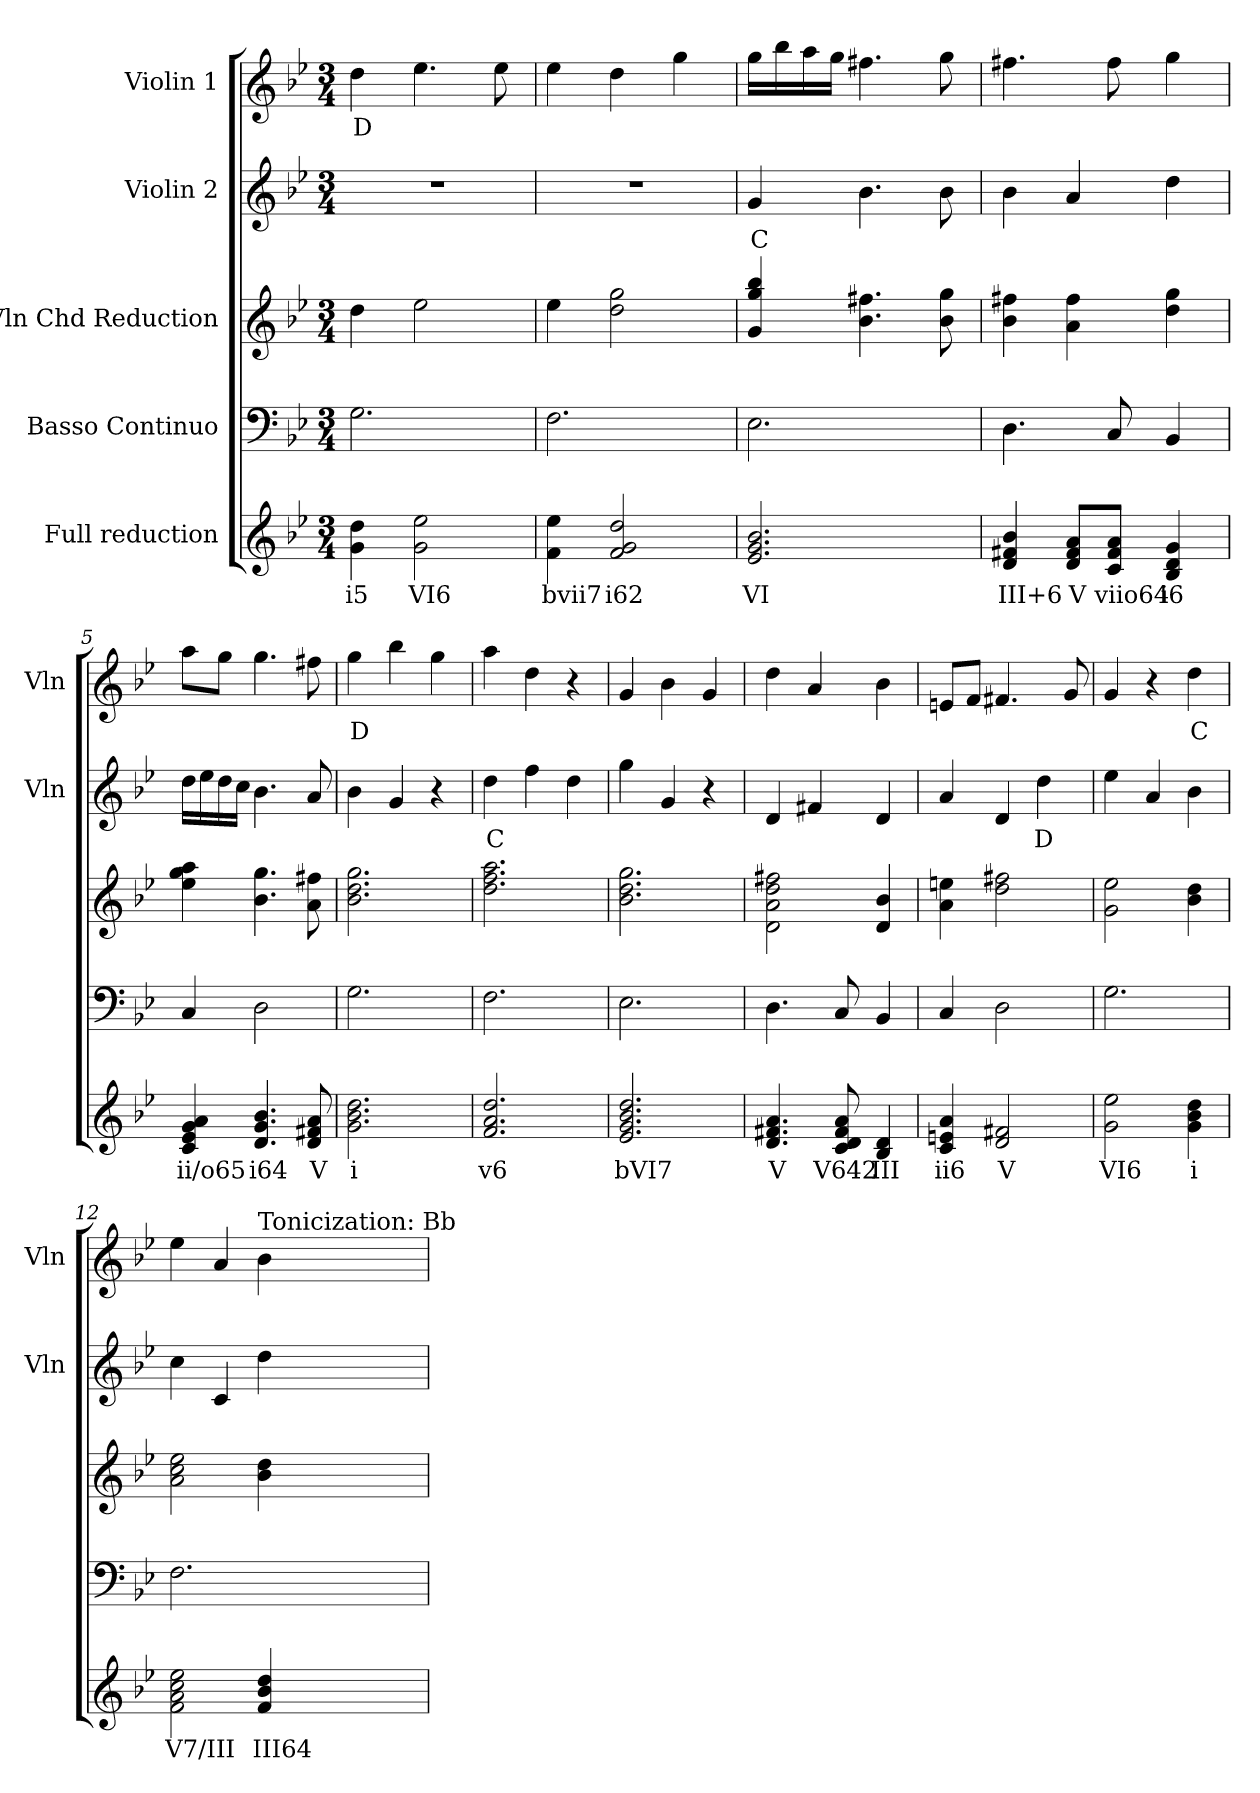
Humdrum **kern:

**kern	**text	**kern	**kern	**kern	**text	**kern	**text
*part5	*part5	*part4	*part3	*part2	*part2	*part1	*part1
*staff5	*staff5	*staff4	*staff3	*staff2	*staff2	*staff1	*staff1
*I"Full reduction	*	*I"Basso Continuo	*I"Vln Chd Reduction	*I"Violin 2	*	*I"Violin 1	*
*	*	*	*	*I'Vln	*	*I'Vln	*
*clefG2	*	*clefF4	*clefG2	*clefG2	*	*clefG2	*
*k[b-e-]	*	*k[b-e-]	*k[b-e-]	*k[b-e-]	*	*k[b-e-]	*
*M3/4	*	*M3/4	*M3/4	*M3/4	*	*M3/4	*
=1	=1	=1	=1	=1	=1	=1	=1
!	!LO:LY:b	!	!	!	!	!	!LO:LY:b
4g\ 4dd\	i5	2.G\	4dd\	2.r	.	4dd\	D
!	!LO:LY:b	!	!	!	!	!	!
2g\ 2ee-\	VI6	.	2ee-\	.	.	4.ee-\	.
.	.	.	.	.	.	8ee-\	.
=2	=2	=2	=2	=2	=2	=2	=2
!	!LO:LY:b	!	!	!	!	!	!
4f\ 4ee-\	bvii7	2.F\	4ee-\	2.r	.	4ee-\	.
!	!LO:LY:b	!	!	!	!	!	!
2f/ 2g/ 2dd/	i62	.	2dd\ 2gg\	.	.	4dd\	.
.	.	.	.	.	.	4gg\	.
=3	=3	=3	=3	=3	=3	=3	=3
!	!LO:LY:b	!	!	!	!LO:LY:b	!	!
2.e-/ 2.g/ 2.b-/	VI	2.E-\	4g/ 4gg/ 4bb-/	4g/	C	16gg\LL	.
.	.	.	.	.	.	16bb-\	.
.	.	.	.	.	.	16aa\	.
.	.	.	.	.	.	16gg\JJ	.
.	.	.	4.b-\ 4.ff#X\	4.b-\	.	4.ff#X\	.
.	.	.	8b-\ 8gg\	8b-\	.	8gg\	.
=4	=4	=4	=4	=4	=4	=4	=4
!	!LO:LY:b	!	!	!	!	!	!
4d/ 4f#X/ 4b-/	III+6	4.D\	4b-\ 4ff#X\	4b-\	.	4.ff#X\	.
!	!LO:LY:b	!	!	!	!	!	!
8d/ 8f#/ 8a/L	V	.	4a\ 4ff#\	4a/	.	.	.
!	!LO:LY:b	!	!	!	!	!	!
8c/ 8f#/ 8a/J	viio64	8C/	.	.	.	8ff#\	.
!	!LO:LY:b	!	!	!	!	!	!
4B-/ 4d/ 4g/	i6	4BB-/	4dd\ 4gg\	4dd\	.	4gg\	.
=5	=5	=5	=5	=5	=5	=5	=5
!	!LO:LY:b	!	!	!	!	!	!
4c/ 4e-/ 4g/ 4a/	ii/o65	4C/	4ee-\ 4gg\ 4aa\	16dd\LL	.	8aa\L	.
.	.	.	.	16ee-\	.	.	.
.	.	.	.	16dd\	.	8gg\J	.
.	.	.	.	16cc\JJ	.	.	.
!	!LO:LY:b	!	!	!	!	!	!
4.d/ 4.g/ 4.b-/	i64	2D\	4.b-\ 4.gg\	4.b-\	.	4.gg\	.
!	!LO:LY:b	!	!	!	!	!	!
8d/ 8f#X/ 8a/	V	.	8a\ 8ff#X\	8a/	.	8ff#X\	.
!!LO:LB:g=z
=6	=6	=6	=6	=6	=6	=6	=6
!	!LO:LY:b	!	!	!	!	!	!LO:LY:b
2.g\ 2.b-\ 2.dd\	i	2.G\	2.b-\ 2.dd\ 2.gg\	4b-\	.	4gg\	D
.	.	.	.	4g/	.	4bb-\	.
.	.	.	.	4r	.	4gg\	.
=7	=7	=7	=7	=7	=7	=7	=7
!	!LO:LY:b	!	!	!	!LO:LY:b	!	!
2.f/ 2.a/ 2.dd/	v6	2.F\	2.dd\ 2.ff\ 2.aa\	4dd\	C	4aa\	.
.	.	.	.	4ff\	.	4dd\	.
.	.	.	.	4dd\	.	4r	.
=8	=8	=8	=8	=8	=8	=8	=8
!	!LO:LY:b	!	!	!	!	!	!
2.e-/ 2.g/ 2.b-/ 2.dd/	bVI7	2.E-\	2.b-\ 2.dd\ 2.gg\	4gg\	.	4g/	.
.	.	.	.	4g/	.	4b-\	.
.	.	.	.	4r	.	4g/	.
=9	=9	=9	=9	=9	=9	=9	=9
!	!LO:LY:b	!	!	!	!	!	!
4.d/ 4.f#X/ 4.a/	V	4.D\	2d\ 2a\ 2dd\ 2ff#X\	4d/	.	4dd\	.
.	.	.	.	4f#X/	.	4a/	.
!	!LO:LY:b	!	!	!	!	!	!
8c/ 8d/ 8f#/ 8a/	V642	8C/	.	.	.	.	.
!	!LO:LY:b	!	!	!	!	!	!
4B-/ 4d/	III	4BB-/	4d/ 4b-/	4d/	.	4b-\	.
=10	=10	=10	=10	=10	=10	=10	=10
!	!LO:LY:b	!	!	!	!	!	!
4c/ 4en/ 4a/	ii6	4C/	4a\ 4een\	4a/	.	8en/L	.
.	.	.	.	.	.	8f/J	.
!	!LO:LY:b	!	!	!	!	!	!
2d/ 2f#X/	V	2D\	2dd\ 2ff#X\	4d/	.	4.f#X/	.
!	!	!	!	!	!LO:LY:b	!	!
.	.	.	.	4dd\	D	.	.
.	.	.	.	.	.	8g/	.
!!LO:LB:g=z
=11	=11	=11	=11	=11	=11	=11	=11
!	!LO:LY:b	!	!	!	!	!	!
2g\ 2ee-\	VI6	2.G\	2g\ 2ee-\	4ee-\	.	4g/	.
.	.	.	.	4a/	.	4r	.
!	!LO:LY:b	!	!	!	!	!	!LO:LY:b
4g\ 4b-\ 4dd\	i	.	4b-\ 4dd\	4b-\	.	4dd\	C
=12	=12	=12	=12	=12	=12	=12	=12
!	!LO:LY:b	!	!	!	!	!	!
2f\ 2a\ 2cc\ 2ee-\	V7/III	2.F\	2a\ 2cc\ 2ee-\	4cc\	.	4ee-\	.
.	.	.	.	4c/	.	4a/	.
!	!	!	!	!	!	!LO:TX:a:t=Tonicization&colon; Bb	!
!	!LO:LY:b	!	!	!	!	!	!
4f/ 4b-/ 4dd/	III64	.	4b-\ 4dd\	4dd\	.	4b-\	.
=	=	=	=	=	=	=	=
*-	*-	*-	*-	*-	*-	*-	*-
